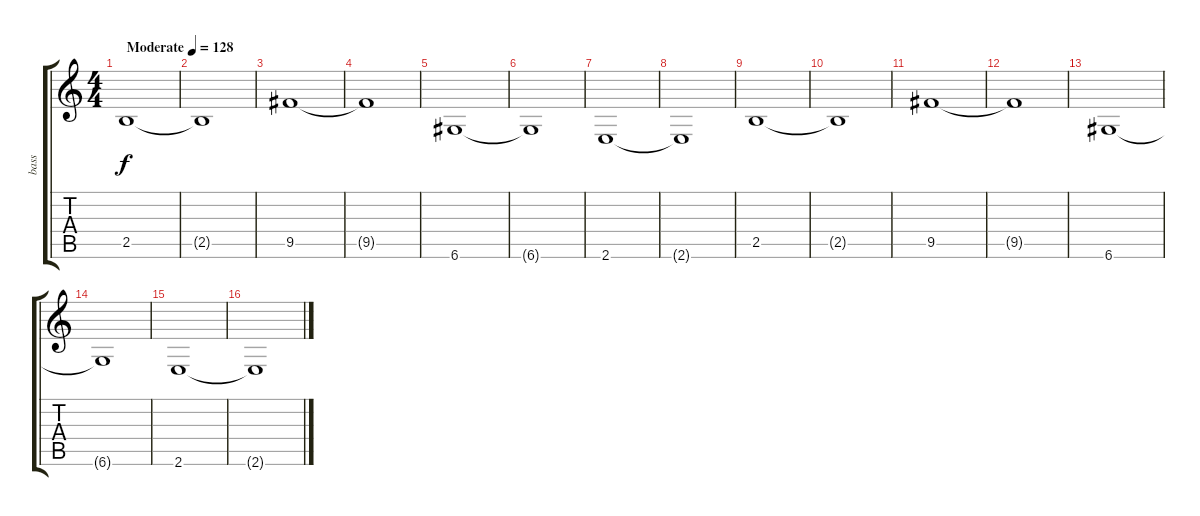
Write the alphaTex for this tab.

\track ("bass" "bass") {instrument electricbassfinger}
\staff {score tabs}
\tuning (E4 B3 G3 D3 A2 D2) {hide}
\ts (4 4)
\tempo (128 "Moderate")
\clef g2
\ks c
2.5.1{dy f instrument electricbassfinger} |
2.5{t}.1 |
9.5.1 |
9.5{t}.1 |
6.6.1 |
6.6{t}.1 |
2.6.1 |
2.6{t}.1 |
2.5.1 |
2.5{t}.1 |
9.5.1 |
9.5{t}.1 |
6.6.1 |
6.6{t}.1 |
2.6.1 |
2.6{t}.1
